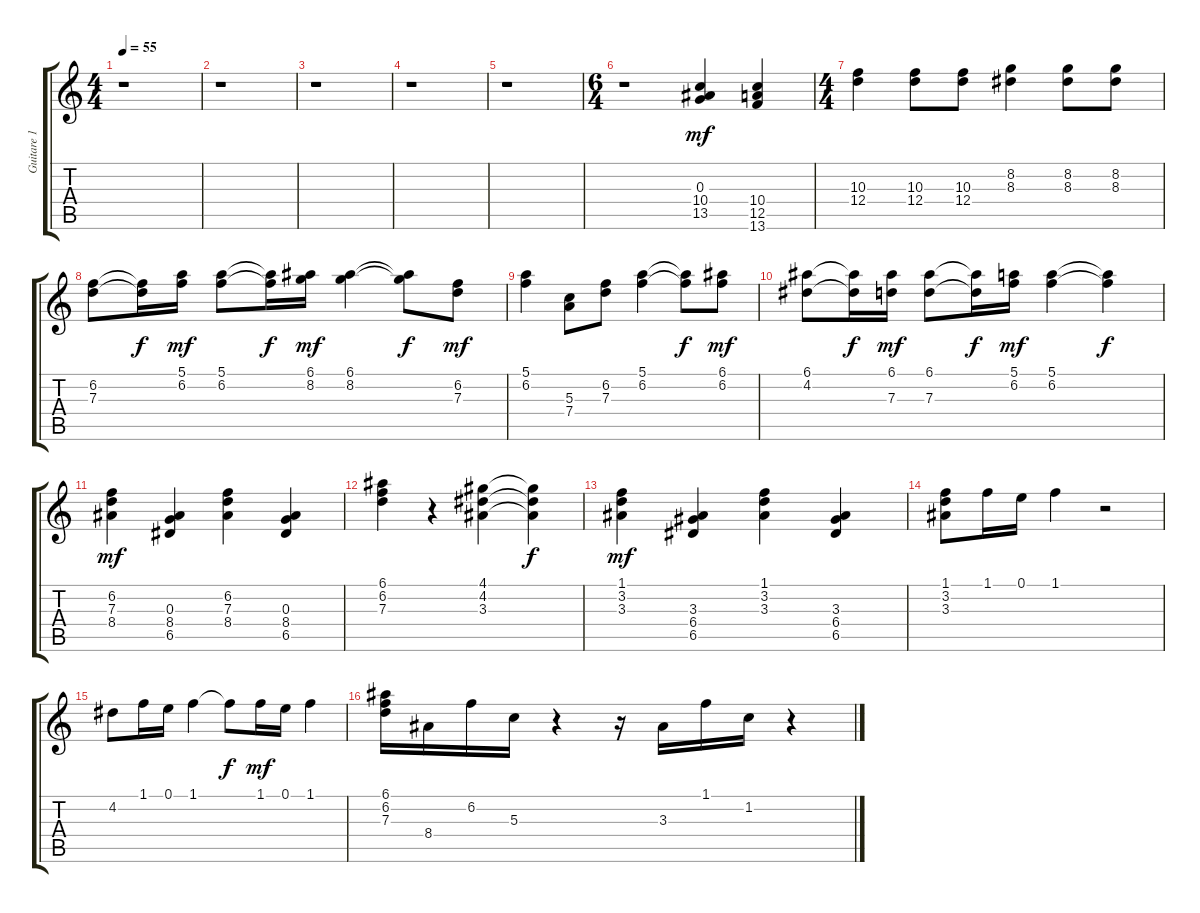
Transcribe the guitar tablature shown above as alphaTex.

\track ("Guitare 1" "Guitare 1") {instrument acousticguitarnylon}
\staff {score tabs}
\tuning (E4 B3 G3 D3 A2 E2) {hide}
\ts (4 4)
\tempo 55
\clef g2
\ks c
r.1{dy mf instrument acousticguitarnylon} |
r.1 |
r.1 |
r.1 |
r.1 |
\ts (6 4)
r.1 (0.3 10.4 13.5).4 (10.4 12.5 13.6).4 |
\ts (4 4)
(10.3 12.4).4 (10.3 12.4).8 (10.3 12.4).8 (8.2 8.3).4 (8.2 8.3).8 (8.2 8.3).8 |
(6.2 7.3).8 (6.2{t} 7.3{t}).16{dy f} (5.1 6.2).16{dy mf} (5.1 6.2).8 (5.1{t} 6.2{t}).16{dy f} (6.1 8.2).16{dy mf} (6.1 8.2).4 (6.1{t} 8.2{t}).8{dy f} (6.2 7.3).8{dy mf} |
(5.1 6.2).4 (5.3 7.4).8 (6.2 7.3).8 (5.1 6.2).4 (5.1{t} 6.2{t}).8{dy f} (6.1 6.2).8{dy mf} |
(6.1 4.2).8 (6.1{t} 4.2{t}).16{dy f} (6.1 7.3).16{dy mf} (6.1 7.3).8 (6.1{t} 7.3{t}).16{dy f} (5.1 6.2).16{dy mf} (5.1 6.2).4 (5.1{t} 6.2{t}).4{dy f} |
(6.2 7.3 8.4).4{dy mf} (0.3 8.4 6.5).4 (6.2 7.3 8.4).4 (0.3 8.4 6.5).4 |
(6.1 6.2 7.3).4 r.4 (4.1 4.2 3.3).4 (4.1{t} 4.2{t} 3.3{t}).4{dy f} |
(1.1 3.2 3.3).4{dy mf} (3.3 6.4 6.5).4 (1.1 3.2 3.3).4 (3.3 6.4 6.5).4 |
(1.1 3.2 3.3).8 1.1.16 0.1.16 1.1.4 r.2 |
4.2.8 1.1.16 0.1.16 1.1.4 1.1{t}.8{dy f} 1.1.16{dy mf} 0.1.16 1.1.4 |
(6.1 6.2 7.3).16 8.4.16 6.2.16 5.3.16 r.4 r.16 3.3.16 1.1.16 1.2.16 r.4
